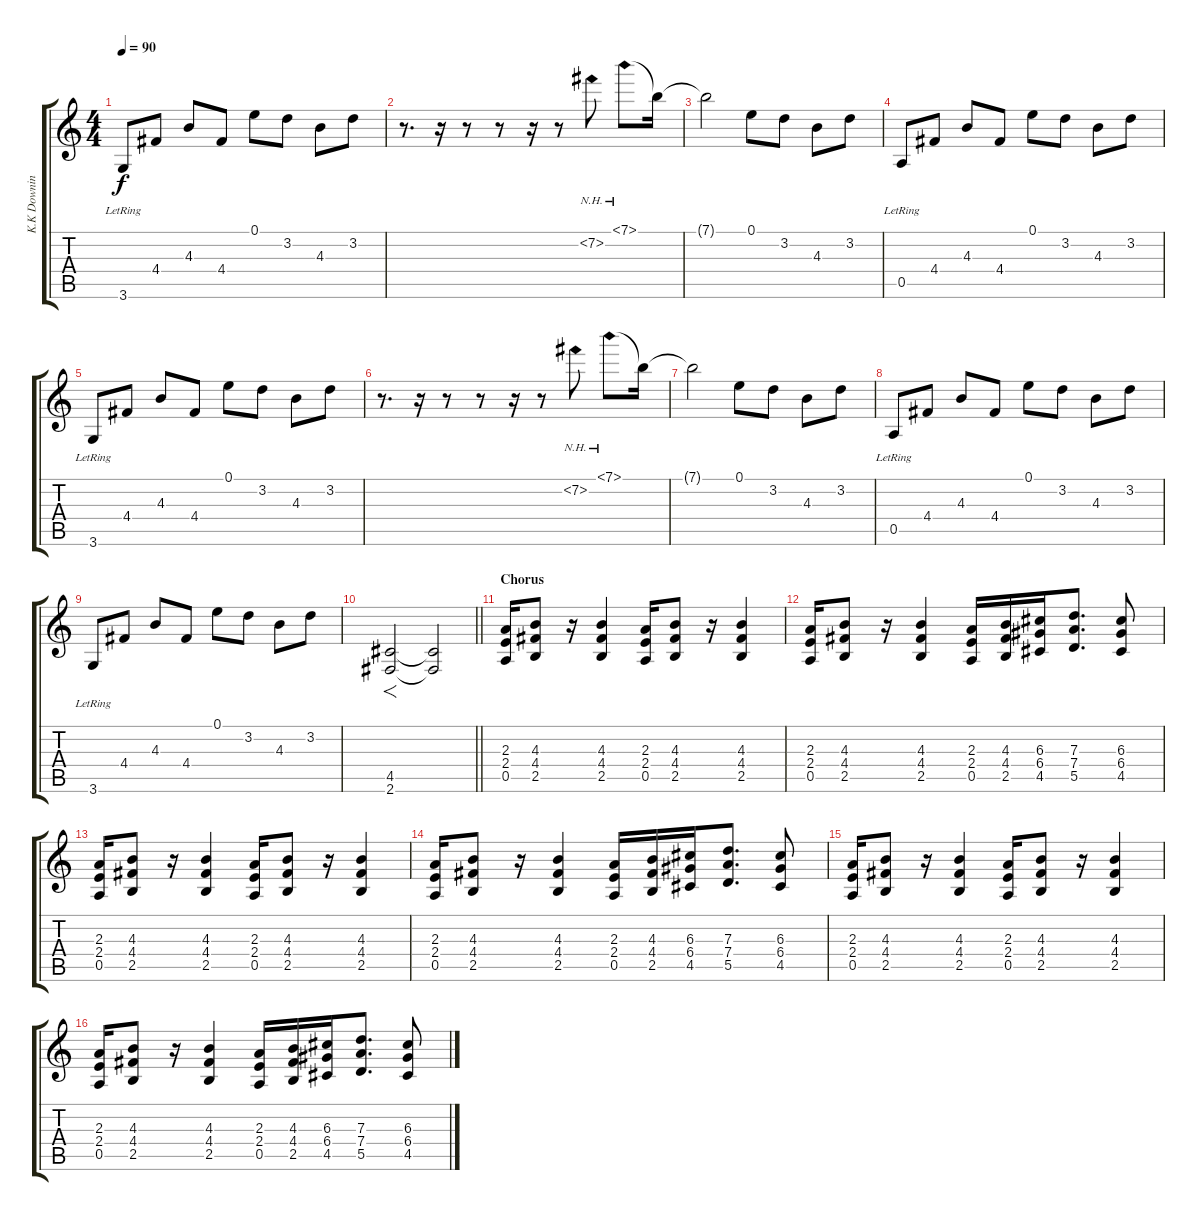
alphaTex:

\track ("K.K Downing" "K.K Downin") {instrument overdrivenguitar}
\staff {score tabs}
\tuning (E4 B3 G3 D3 A2 E2) {hide}
\ts (4 4)
\tempo 90
\clef g2
\ks c
3.6{lr}.8{dy f} 4.4.8 4.3.8 4.4.8 0.1.8 3.2.8 4.3.8 3.2.8 |
r.8{d} r.16 r.8 r.8 r.16 r.8 7.2{nh}.8 7.1{nh}.8 7.1{t}.16 |
7.1{t}.2 0.1.8 3.2.8 4.3.8 3.2.8 |
0.5{lr}.8 4.4.8 4.3.8 4.4.8 0.1.8 3.2.8 4.3.8 3.2.8 |
3.6{lr}.8 4.4.8 4.3.8 4.4.8 0.1.8 3.2.8 4.3.8 3.2.8 |
r.8{d} r.16 r.8 r.8 r.16 r.8 7.2{nh}.8 7.1{nh}.8 7.1{t}.16 |
7.1{t}.2 0.1.8 3.2.8 4.3.8 3.2.8 |
0.5{lr}.8 4.4.8 4.3.8 4.4.8 0.1.8 3.2.8 4.3.8 3.2.8 |
3.6{lr}.8 4.4.8 4.3.8 4.4.8 0.1.8 3.2.8 4.3.8 3.2.8 |
\barLineRight lightlight
(4.5 2.6).2{f instrument overdrivenguitar} (4.5{t} 2.6{t}).2 |
\section ("" "Chorus")
(2.3 2.4 0.5).16{instrument overdrivenguitar} (4.3 4.4 2.5).8 r.16 (4.3 4.4 2.5).4 (2.3 2.4 0.5).16 (4.3 4.4 2.5).8 r.16 (4.3 4.4 2.5).4 |
(2.3 2.4 0.5).16 (4.3 4.4 2.5).8 r.16 (4.3 4.4 2.5).4 (2.3 2.4 0.5).16 (4.3 4.4 2.5).16 (6.3 6.4 4.5).16 (7.3 7.4 5.5).8{d} (6.3 6.4 4.5).8 |
(2.3 2.4 0.5).16 (4.3 4.4 2.5).8 r.16 (4.3 4.4 2.5).4 (2.3 2.4 0.5).16 (4.3 4.4 2.5).8 r.16 (4.3 4.4 2.5).4 |
(2.3 2.4 0.5).16 (4.3 4.4 2.5).8 r.16 (4.3 4.4 2.5).4 (2.3 2.4 0.5).16 (4.3 4.4 2.5).16 (6.3 6.4 4.5).16 (7.3 7.4 5.5).8{d} (6.3 6.4 4.5).8 |
(2.3 2.4 0.5).16 (4.3 4.4 2.5).8 r.16 (4.3 4.4 2.5).4 (2.3 2.4 0.5).16 (4.3 4.4 2.5).8 r.16 (4.3 4.4 2.5).4 |
(2.3 2.4 0.5).16 (4.3 4.4 2.5).8 r.16 (4.3 4.4 2.5).4 (2.3 2.4 0.5).16 (4.3 4.4 2.5).16 (6.3 6.4 4.5).16 (7.3 7.4 5.5).8{d} (6.3 6.4 4.5).8
